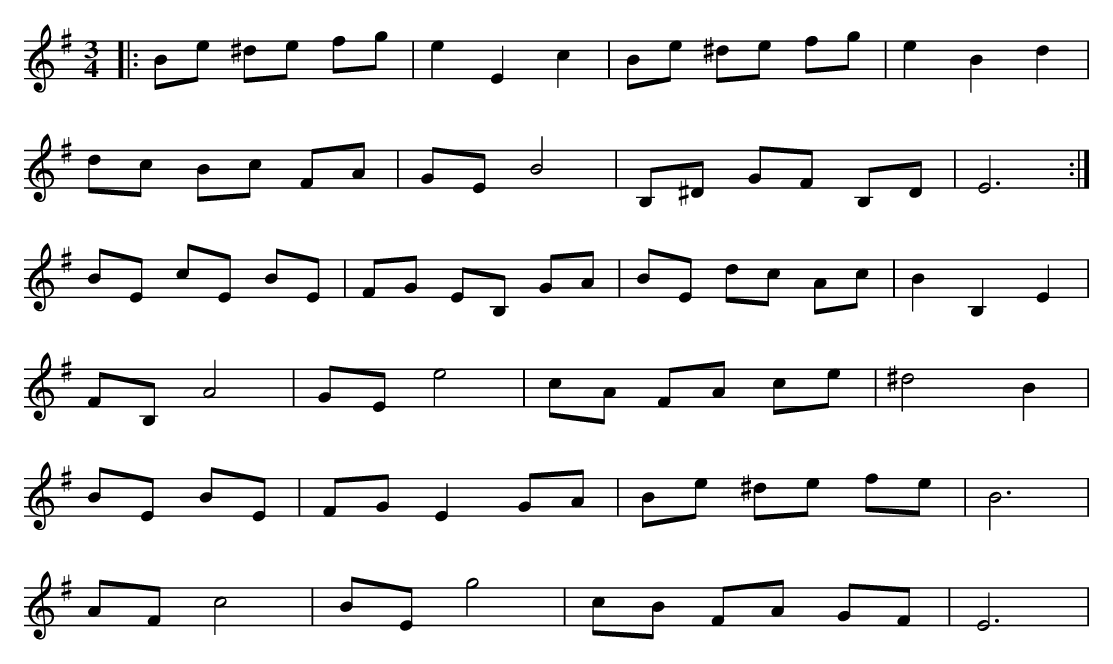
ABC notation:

X:1
M:3/4
K:Emin
|:Be ^de fg|e2E2c2|Be ^de fg|e2B2d2|
dc Bc FA|GE B4|B,^D GF B,D|E6:|
BE cE BE|FG EB, GA|BE dc Ac|B2 B,2 E2|
FB, A4|GE e4|cA FA ce|^d4 B2|
BE BE|FG E2 GA|Be ^de fe|B6|
AF c4|BE g4|cB FA GF|E6|
